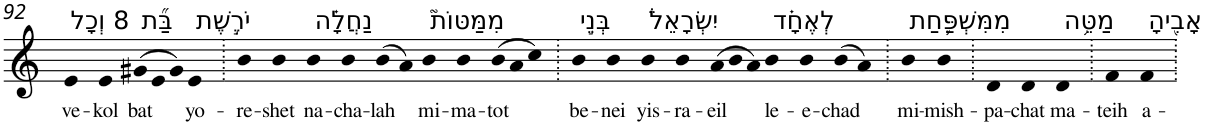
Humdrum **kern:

**kern	**text
*part1	*part1
*staff1	*staff1
*I"Piano	*
*I'Pno	*
!!LO:PB:g=z
*clefG2	*
*k[]	*
=92	=92
!LO:TX:a:t=8 וְכָל	!
!	!LO:LY:b
4e	ve-
!	!LO:LY:b
4e	-kol
*Xtuplet	*
!LO:TX:a:t=בַּ֞ת	!
!	!LO:LY:b
(>12g#X	bat
12e	.
12g#)	.
!LO:TX:a:t=יֹרֶ֣שֶׁת	!
!	!LO:LY:b
4e	yo-
=93.	=93.
!	!LO:LY:b
4b	-re-
!	!LO:LY:b
4b	-shet
!LO:TX:a:t=נַחֲלָ֗ה	!
!	!LO:LY:b
4b	na-
!	!LO:LY:b
4b	-cha-
!	!LO:LY:b
(>8b	-lah
8a)	.
!LO:TX:a:t=מִמַּטּוֹת֮	!
!	!LO:LY:b
4b	mi-
!	!LO:LY:b
4b	-ma-
!	!LO:LY:b
(>12b	-tot
12a	.
12cc)	.
=94.	=94.
!LO:TX:a:t=בְּנֵ֣י	!
!	!LO:LY:b
4b	be-
!	!LO:LY:b
4b	-nei
!LO:TX:a:t=יִשְׂרָאֵל֒	!
!	!LO:LY:b
4b	yis-
!	!LO:LY:b
4b	-ra-
!	!LO:LY:b
(>12a	-eil
12b	.
12a)	.
!LO:TX:a:t=לְאֶחָ֗ד	!
!	!LO:LY:b
4b	le-
!	!LO:LY:b
4b	-e-
!	!LO:LY:b
(>8b	-chad
8a)	.
=95.	=95.
!LO:TX:a:t=מִמִּשְׁפַּ֛חַת	!
!	!LO:LY:b
4b	mi-
!	!LO:LY:b
4b	-mish-
=96.	=96.
!	!LO:LY:b
4d	-pa-
!	!LO:LY:b
4d	-chat
!LO:TX:a:t=מַטֵּ֥ה	!
!	!LO:LY:b
4d	ma-
=97.	=97.
!	!LO:LY:b
4f	-teih
!LO:TX:a:t=אָבִ֖יהָ	!
!	!LO:LY:b
4f	a-
=.	=.
*-	*-
